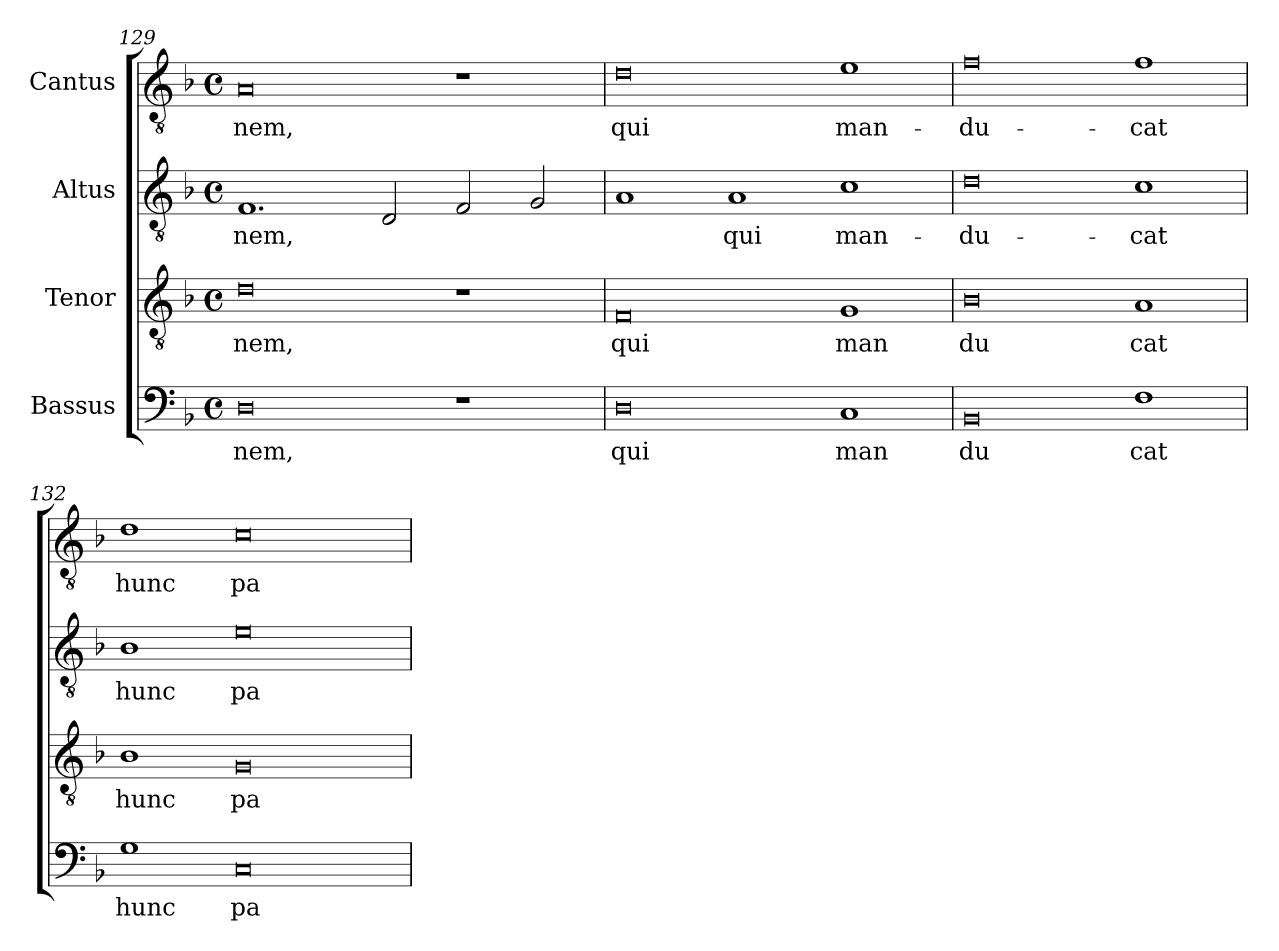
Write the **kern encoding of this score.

**kern	**text	**kern	**text	**kern	**text	**kern	**text
*part4	*part4	*part3	*part3	*part2	*part2	*part1	*part1
*staff4	*staff4	*staff3	*staff3	*staff2	*staff2	*staff1	*staff1
*I"Bassus	*	*I"Tenor	*	*I"Altus	*	*I"Cantus	*
*clefF4	*	*clefGv2	*	*clefGv2	*	*clefGv2	*
*k[b-]	*	*k[b-]	*	*k[b-]	*	*k[b-]	*
*F:	*	*F:	*	*F:	*	*F:	*
*M4/4	*	*M4/4	*	*M4/4	*	*M4/4	*
*met(c)	*	*met(c)	*	*met(c)	*	*met(c)	*
=129	=129	=129	=129	=129	=129	=129	=129
!	!LO:LY:b:cj	!	!LO:LY:b:cj	!	!LO:LY:b	!	!LO:LY:b:cj
0D	nem,	0d	nem,	1.F	-nem,	0A	-nem,
.	.	.	.	2D/	.	.	.
1r	.	1r	.	2F/	.	1r	.
.	.	.	.	2G/	.	.	.
=130	=130	=130	=130	=130	=130	=130	=130
!	!LO:LY:b:cj	!	!LO:LY:b:cj	!	!	!	!LO:LY:b:cj
0D	qui	0F	qui	1A	.	0d	qui
!	!	!	!	!	!LO:LY:b:cj	!	!
.	.	.	.	1A	qui	.	.
!	!LO:LY:b:cj	!	!LO:LY:b:cj	!	!LO:LY:b:cj	!	!LO:LY:b:cj
1C	man	1G	man	1c	man-	1e	man-
=131	=131	=131	=131	=131	=131	=131	=131
!	!LO:LY:b:cj	!	!LO:LY:b:cj	!	!LO:LY:b:cj	!	!LO:LY:b:cj
0BB-	du	0B-	du	0d	-du-	0f	-du-
!	!LO:LY:b:cj	!	!LO:LY:b:cj	!	!LO:LY:b:cj	!	!LO:LY:b:cj
1F	cat	1A	cat	1c	-cat	1f	-cat
!!LO:LB:g=z
=132	=132	=132	=132	=132	=132	=132	=132
!	!LO:LY:b:cj	!	!LO:LY:b:cj	!	!LO:LY:b:cj	!	!LO:LY:b:cj
1G	hunc	1B-	hunc	1B-	hunc	1d	hunc
!	!LO:LY:b:cj	!	!LO:LY:b:cj	!	!LO:LY:b:cj	!	!LO:LY:b:cj
0C	pa-	0G	pa-	0e	pa	0c	pa
=	=	=	=	=	=	=	=
*-	*-	*-	*-	*-	*-	*-	*-
